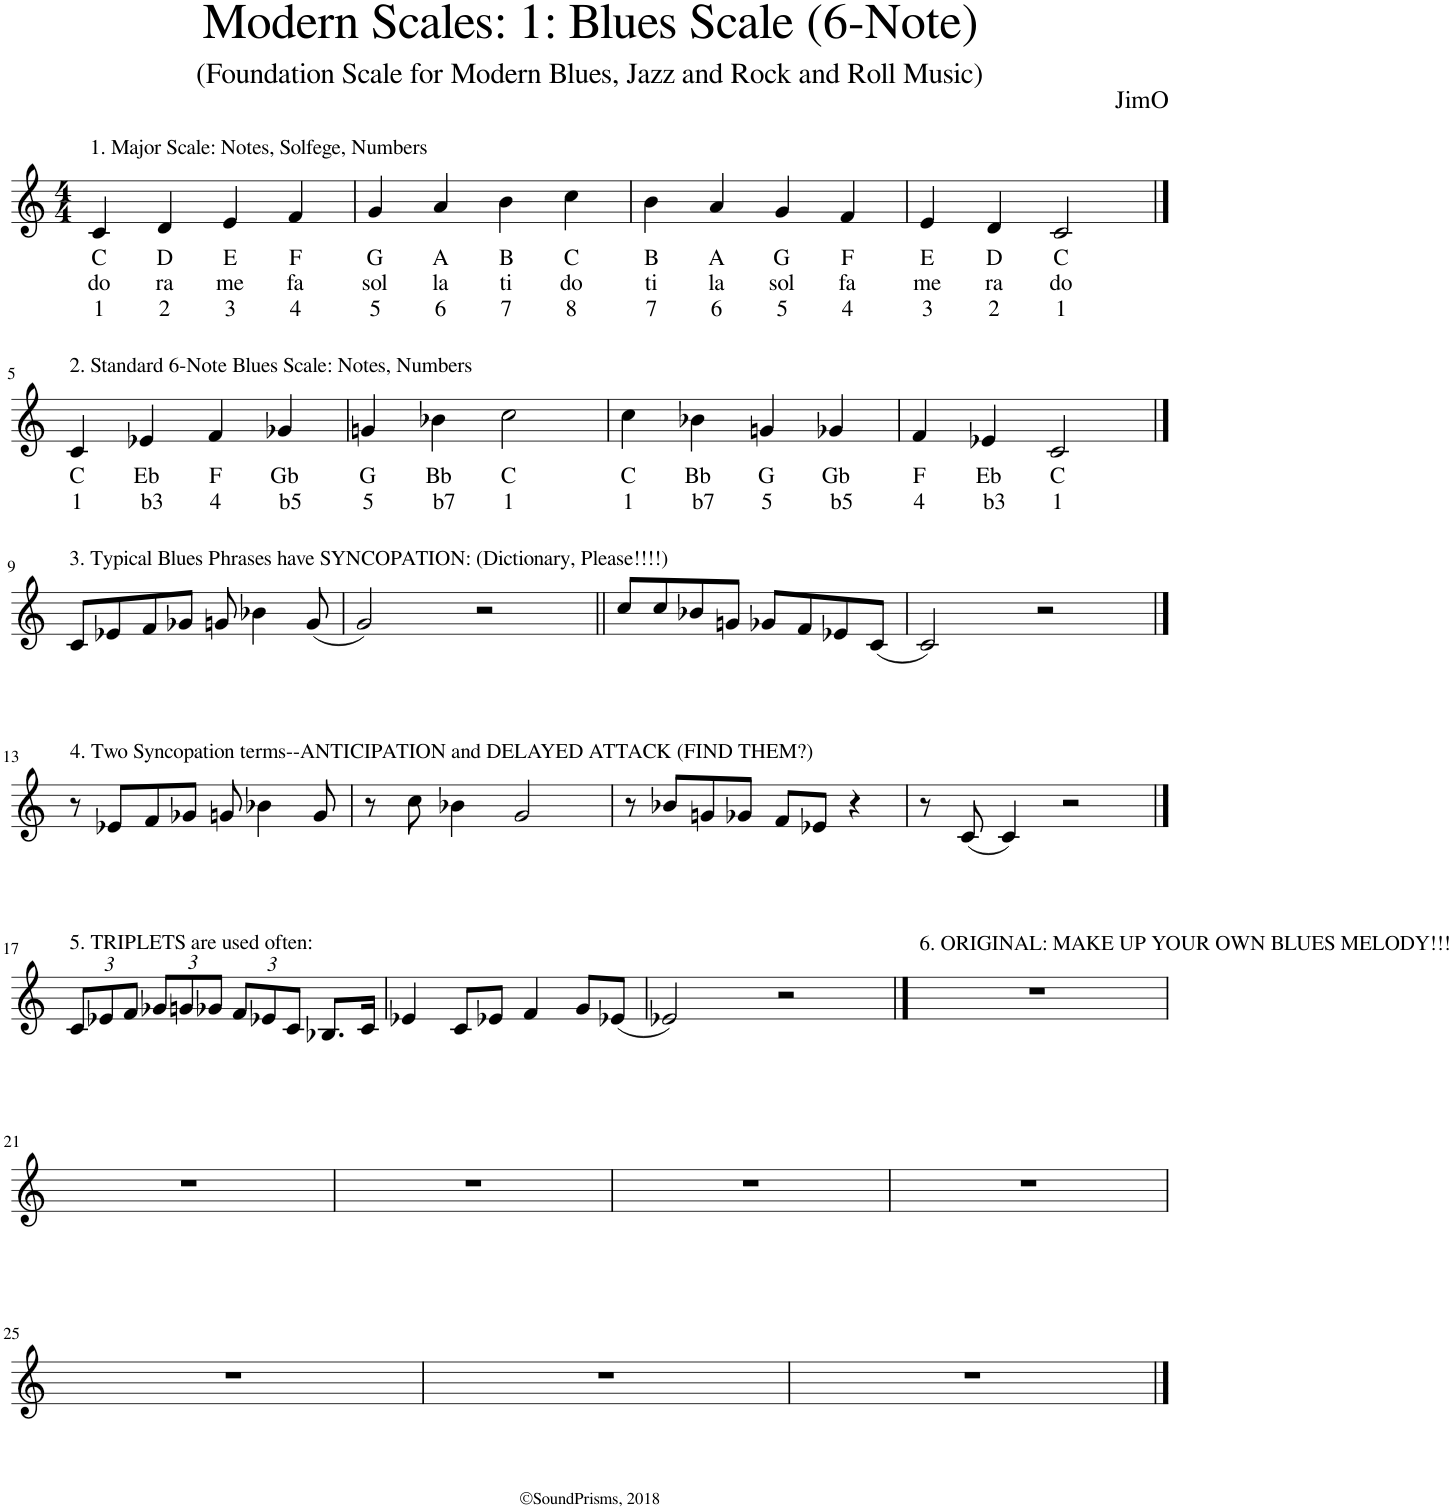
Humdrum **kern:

**kern	**text	**text	**text
*part1	*part1	*part1	*part1
*staff1	*staff1	*staff1	*staff1
*I"Piano	*	*	*
*I'Pno.	*	*	*
*clefG2	*	*	*
*k[]	*	*	*
*M4/4	*	*	*
=1	=1	=1	=1
!LO:TX:a:t=1. Major Scale&colon; Notes, Solfege, Numbers	!	!	!
!	!LO:LY:b	!LO:LY:b	!LO:LY:b
4c/	C	do	1
!	!LO:LY:b	!LO:LY:b	!LO:LY:b
4d/	D	ra	2
!	!LO:LY:b	!LO:LY:b	!LO:LY:b
4e/	E	me	3
!	!LO:LY:b	!LO:LY:b	!LO:LY:b
4f/	F	fa	4
=2	=2	=2	=2
!	!LO:LY:b	!LO:LY:b	!LO:LY:b
4g/	G	sol	5
!	!LO:LY:b	!LO:LY:b	!LO:LY:b
4a/	A	la	6
!	!LO:LY:b	!LO:LY:b	!LO:LY:b
4b\	B	ti	7
!	!LO:LY:b	!LO:LY:b	!LO:LY:b
4cc\	C	do	8
=3	=3	=3	=3
!	!LO:LY:b	!LO:LY:b	!LO:LY:b
4b\	B	ti	7
!	!LO:LY:b	!LO:LY:b	!LO:LY:b
4a/	A	la	6
!	!LO:LY:b	!LO:LY:b	!LO:LY:b
4g/	G	sol	5
!	!LO:LY:b	!LO:LY:b	!LO:LY:b
4f/	F	fa	4
=4	=4	=4	=4
!	!LO:LY:b	!LO:LY:b	!LO:LY:b
4e/	E	me	3
!	!LO:LY:b	!LO:LY:b	!LO:LY:b
4d/	D	ra	2
!	!LO:LY:b	!LO:LY:b	!LO:LY:b
2c/	C	do	1
!!LO:LB:g=z
==5	==5	==5	==5
!LO:TX:a:t=2. Standard 6-Note Blues Scale&colon; Notes, Numbers	!	!	!
!	!LO:LY:b	!LO:LY:b	!
4c/	C	1	.
!	!LO:LY:b	!LO:LY:b	!
4e-X/	Eb	b3	.
!	!LO:LY:b	!LO:LY:b	!
4f/	F	4	.
!	!LO:LY:b	!LO:LY:b	!
4g-X/	Gb	b5	.
=6	=6	=6	=6
!	!LO:LY:b	!LO:LY:b	!
4gn/	G	5	.
!	!LO:LY:b	!LO:LY:b	!
4b-X\	Bb	b7	.
!	!LO:LY:b	!LO:LY:b	!
2cc\	C	1	.
=7	=7	=7	=7
!	!LO:LY:b	!LO:LY:b	!
4cc\	C	1	.
!	!LO:LY:b	!LO:LY:b	!
4b-X\	Bb	b7	.
!	!LO:LY:b	!LO:LY:b	!
4gn/	G	5	.
!	!LO:LY:b	!LO:LY:b	!
4g-X/	Gb	b5	.
=8	=8	=8	=8
!	!LO:LY:b	!LO:LY:b	!
4f/	F	4	.
!	!LO:LY:b	!LO:LY:b	!
4e-X/	Eb	b3	.
!	!LO:LY:b	!LO:LY:b	!
2c/	C	1	.
!!LO:LB:g=z
==9	==9	==9	==9
!LO:TX:a:t=3. Typical Blues Phrases have SYNCOPATION&colon; (Dictionary, Please!!!!)	!	!	!
8c/L	.	.	.
8e-X/	.	.	.
8f/	.	.	.
8g-X/J	.	.	.
8gn/	.	.	.
4b-X\	.	.	.
(8g/	.	.	.
=10	=10	=10	=10
2g/)	.	.	.
2r	.	.	.
=11||	=11||	=11||	=11||
8cc/L	.	.	.
8cc/	.	.	.
8b-X/	.	.	.
8gn/J	.	.	.
8g-X/L	.	.	.
8f/	.	.	.
8e-X/	.	.	.
(8c/J	.	.	.
=12	=12	=12	=12
2c/)	.	.	.
2r	.	.	.
!!LO:LB:g=z
==13	==13	==13	==13
!LO:TX:a:t=4. Two Syncopation terms--ANTICIPATION and DELAYED ATTACK (FIND THEM?)	!	!	!
8r	.	.	.
8e-X/L	.	.	.
8f/	.	.	.
8g-X/J	.	.	.
8gn/	.	.	.
4b-X\	.	.	.
8g/	.	.	.
=14	=14	=14	=14
8r	.	.	.
8cc\	.	.	.
4b-X\	.	.	.
2g/	.	.	.
=15	=15	=15	=15
8r	.	.	.
8b-X/L	.	.	.
8gn/	.	.	.
8g-X/J	.	.	.
8f/L	.	.	.
8e-X/J	.	.	.
4r	.	.	.
=16	=16	=16	=16
8r	.	.	.
(8c/	.	.	.
4c/)	.	.	.
2r	.	.	.
!!LO:LB:g=z
==17	==17	==17	==17
*Xbrackettup	*	*	*
!LO:TX:a:t=5. TRIPLETS are used often&colon;	!	!	!
12c/L	.	.	.
12e-X/	.	.	.
12f/J	.	.	.
12g-X/L	.	.	.
12gn/	.	.	.
12g-X/J	.	.	.
12f/L	.	.	.
12e-X/	.	.	.
12c/J	.	.	.
8.B-X/L	.	.	.
16c/Jk	.	.	.
=18	=18	=18	=18
4e-X/	.	.	.
8c/L	.	.	.
8e-X/J	.	.	.
4f/	.	.	.
8g/L	.	.	.
(8e-X/J	.	.	.
=19	=19	=19	=19
2e-X/)	.	.	.
2r	.	.	.
==20	==20	==20	==20
!LO:TX:a:t=6. ORIGINAL&colon; MAKE UP YOUR OWN BLUES MELODY!!!	!	!	!
1r	.	.	.
!!LO:LB:g=z
=21	=21	=21	=21
1r	.	.	.
=22	=22	=22	=22
1r	.	.	.
=23	=23	=23	=23
1r	.	.	.
=24	=24	=24	=24
1r	.	.	.
!!LO:LB:g=z
=25	=25	=25	=25
1r	.	.	.
=26	=26	=26	=26
1r	.	.	.
=27	=27	=27	=27
1r	.	.	.
==	==	==	==
*-	*-	*-	*-
